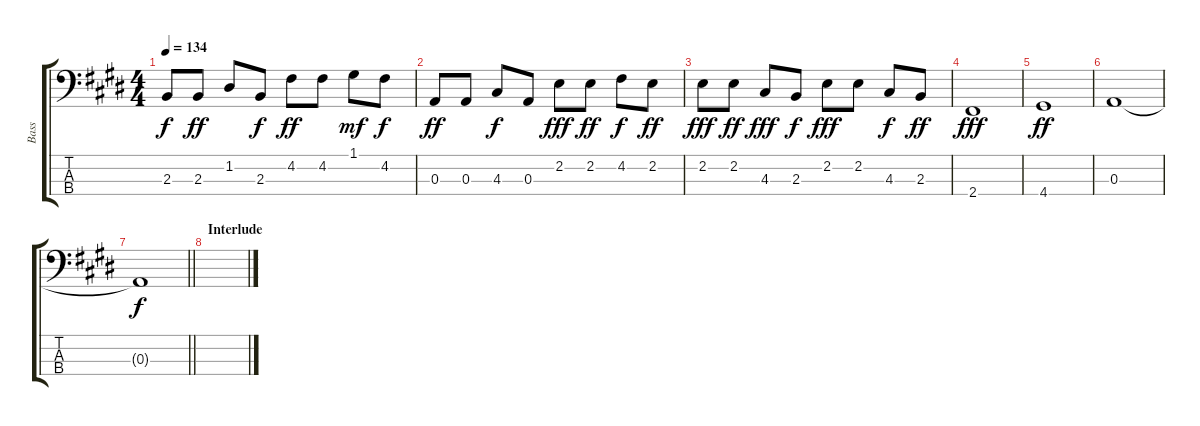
\track ("Bass" "Bass") {instrument electricbassfinger}
\staff {score tabs}
\tuning (G2 D2 A1 E1) {hide}
\ts (4 4)
\tempo 134
\clef f4
\ks e
2.3.8{dy f} 2.3.8{dy ff} 1.2.8 2.3.8{dy f} 4.2.8{dy ff} 4.2.8 1.1.8{dy mf} 4.2.8{dy f} |
0.3.8{dy ff} 0.3.8 4.3.8{dy f} 0.3.8 2.2.8{dy fff} 2.2.8{dy ff} 4.2.8{dy f} 2.2.8{dy ff} |
2.2.8{dy fff} 2.2.8{dy ff} 4.3.8{dy fff} 2.3.8{dy f} 2.2.8{dy fff} 2.2.8 4.3.8{dy f} 2.3.8{dy ff} |
2.4.1{dy fff} |
4.4.1{dy ff} |
0.3.1 |
\barLineRight lightlight
0.3{t}.1{dy f} |
\section ("" "Interlude")
